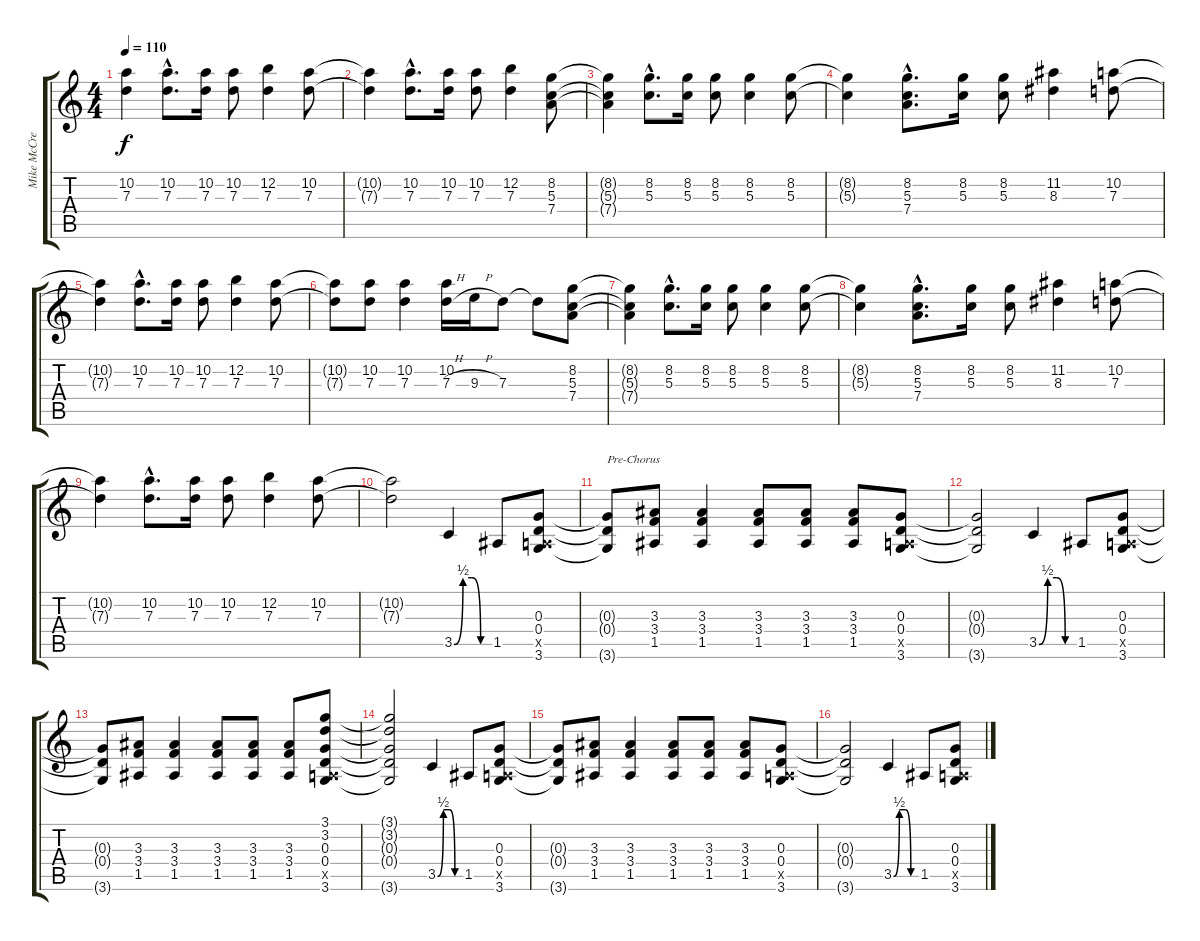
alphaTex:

\track ("Mike McCready" "Mike McCre") {instrument acousticguitarsteel}
\staff {score tabs}
\tuning (E4 B3 G3 D3 A2 E2) {hide}
\ts (4 4)
\tempo 110
\clef g2
\ks c
(10.2{t} 7.3{t}).4{dy f} (10.2{hac} 7.3{hac}).8{d} (10.2 7.3).16 (10.2 7.3).8 (12.2 7.3).4 (10.2 7.3).8 |
(10.2{t} 7.3{t}).4 (10.2{hac} 7.3{hac}).8{d} (10.2 7.3).16 (10.2 7.3).8 (12.2 7.3).4 (8.2 5.3 7.4).8 |
(8.2{t} 5.3{t} 7.4{t}).4 (8.2{hac} 5.3{hac}).8{d} (8.2 5.3).16 (8.2 5.3).8 (8.2 5.3).4 (8.2 5.3).8 |
(8.2{t} 5.3{t}).4 (8.2{hac} 5.3{hac} 7.4{hac}).8{d} (8.2 5.3).16 (8.2 5.3).8 (11.2 8.3).4 (10.2 7.3).8 |
(10.2{t} 7.3{t}).4 (10.2{hac} 7.3{hac}).8{d} (10.2 7.3).16 (10.2 7.3).8 (12.2 7.3).4 (10.2 7.3).8 |
(10.2{t} 7.3{t}).8 (10.2 7.3).8 (10.2 7.3).4 (10.2 7.3{h}).16 9.3{h}.16 7.3.8 7.3{t}.8 (8.2 5.3 7.4).8 |
(8.2{t} 5.3{t} 7.4{t}).4 (8.2{hac} 5.3{hac}).8{d} (8.2 5.3).16 (8.2 5.3).8 (8.2 5.3).4 (8.2 5.3).8 |
(8.2{t} 5.3{t}).4 (8.2{hac} 5.3{hac} 7.4{hac}).8{d} (8.2 5.3).16 (8.2 5.3).8 (11.2 8.3).4 (10.2 7.3).8 |
(10.2{t} 7.3{t}).4 (10.2{hac} 7.3{hac}).8{d} (10.2 7.3).16 (10.2 7.3).8 (12.2 7.3).4 (10.2 7.3).8 |
(10.2{t} 7.3{t}).2 3.5{be (custom 0 0 15 2 30 2 45 0 60 0)}.4{instrument distortionguitar} 1.5.8{instrument distortionguitar} (0.3 0.4 0.5{x} 3.6).8{instrument distortionguitar} |
(0.3{t} 0.4{t} 3.6{t}).8{txt "Pre-Chorus" instrument distortionguitar} (3.3 3.4 1.5).8{instrument distortionguitar} (3.3 3.4 1.5).4{instrument distortionguitar} (3.3 3.4 1.5).8{instrument distortionguitar} (3.3 3.4 1.5).8{instrument distortionguitar} (3.3 3.4 1.5).8{instrument distortionguitar} (0.3 0.4 0.5{x} 3.6).8{instrument distortionguitar} |
(0.3{t} 0.4{t} 3.6{t}).2{instrument distortionguitar} 3.5{be (custom 0 0 15 2 30 2 45 0 60 0)}.4{instrument distortionguitar} 1.5.8{instrument distortionguitar} (0.3 0.4 0.5{x} 3.6).8{instrument distortionguitar} |
(0.3{t} 0.4{t} 3.6{t}).8{instrument distortionguitar} (3.3 3.4 1.5).8{instrument distortionguitar} (3.3 3.4 1.5).4{instrument distortionguitar} (3.3 3.4 1.5).8{instrument distortionguitar} (3.3 3.4 1.5).8{instrument distortionguitar} (3.3 3.4 1.5).8{instrument distortionguitar} (3.1 3.2 0.3 0.4 0.5{x} 3.6).8{instrument distortionguitar} |
(3.1{t} 3.2{t} 0.3{t} 0.4{t} 3.6{t}).2{instrument distortionguitar} 3.5{be (custom 0 0 15 2 30 2 45 0 60 0)}.4{instrument distortionguitar} 1.5.8{instrument distortionguitar} (0.3 0.4 0.5{x} 3.6).8{instrument distortionguitar} |
(0.3{t} 0.4{t} 3.6{t}).8{instrument distortionguitar} (3.3 3.4 1.5).8{instrument distortionguitar} (3.3 3.4 1.5).4{instrument distortionguitar} (3.3 3.4 1.5).8{instrument distortionguitar} (3.3 3.4 1.5).8{instrument distortionguitar} (3.3 3.4 1.5).8{instrument distortionguitar} (0.3 0.4 0.5{x} 3.6).8{instrument distortionguitar} |
(0.3{t} 0.4{t} 3.6{t}).2{instrument distortionguitar} 3.5{be (custom 0 0 15 2 30 2 45 0 60 0)}.4{instrument distortionguitar} 1.5.8{instrument distortionguitar} (0.3 0.4 0.5{x} 3.6).8{instrument distortionguitar}
